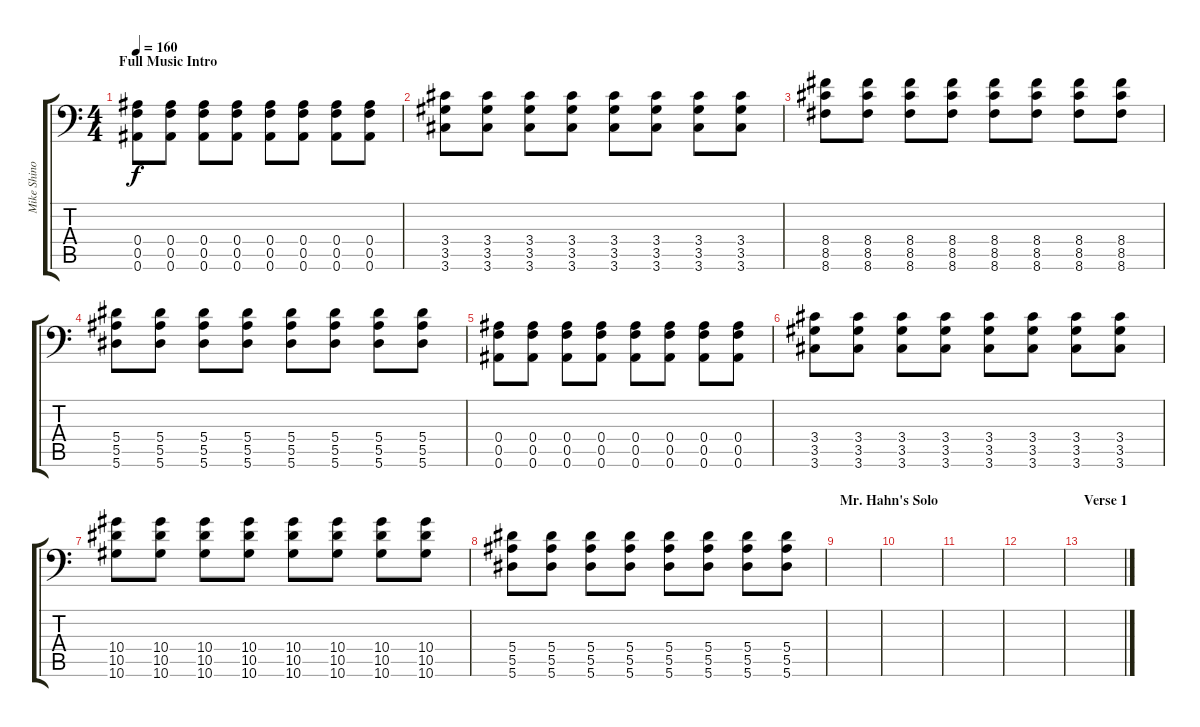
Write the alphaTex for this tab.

\track ("Mike Shinoda (2nd Guitar)" "Mike Shino") {instrument distortionguitar}
\staff {score tabs}
\tuning (C4 G3 Eb3 Bb2 F2 Bb1) {hide}
\ts (4 4)
\section ("" "Full Music Intro")
\tempo 160
\clef f4
\ks c
(0.4 0.5 0.6).8{dy f} (0.4 0.5 0.6).8 (0.4 0.5 0.6).8 (0.4 0.5 0.6).8 (0.4 0.5 0.6).8 (0.4 0.5 0.6).8 (0.4 0.5 0.6).8 (0.4 0.5 0.6).8 |
(3.4 3.5 3.6).8 (3.4 3.5 3.6).8 (3.4 3.5 3.6).8 (3.4 3.5 3.6).8 (3.4 3.5 3.6).8 (3.4 3.5 3.6).8 (3.4 3.5 3.6).8 (3.4 3.5 3.6).8 |
(8.4 8.5 8.6).8 (8.4 8.5 8.6).8 (8.4 8.5 8.6).8 (8.4 8.5 8.6).8 (8.4 8.5 8.6).8 (8.4 8.5 8.6).8 (8.4 8.5 8.6).8 (8.4 8.5 8.6).8 |
(5.4 5.5 5.6).8 (5.4 5.5 5.6).8 (5.4 5.5 5.6).8 (5.4 5.5 5.6).8 (5.4 5.5 5.6).8 (5.4 5.5 5.6).8 (5.4 5.5 5.6).8 (5.4 5.5 5.6).8 |
(0.4 0.5 0.6).8 (0.4 0.5 0.6).8 (0.4 0.5 0.6).8 (0.4 0.5 0.6).8 (0.4 0.5 0.6).8 (0.4 0.5 0.6).8 (0.4 0.5 0.6).8 (0.4 0.5 0.6).8 |
(3.4 3.5 3.6).8 (3.4 3.5 3.6).8 (3.4 3.5 3.6).8 (3.4 3.5 3.6).8 (3.4 3.5 3.6).8 (3.4 3.5 3.6).8 (3.4 3.5 3.6).8 (3.4 3.5 3.6).8 |
(10.4 10.5 10.6).8 (10.4 10.5 10.6).8 (10.4 10.5 10.6).8 (10.4 10.5 10.6).8 (10.4 10.5 10.6).8 (10.4 10.5 10.6).8 (10.4 10.5 10.6).8 (10.4 10.5 10.6).8 |
(5.4 5.5 5.6).8 (5.4 5.5 5.6).8 (5.4 5.5 5.6).8 (5.4 5.5 5.6).8 (5.4 5.5 5.6).8 (5.4 5.5 5.6).8 (5.4 5.5 5.6).8 (5.4 5.5 5.6).8 |
\section ("" "Mr. Hahn's Solo")
|
|
|
|
\section ("" "Verse 1")
